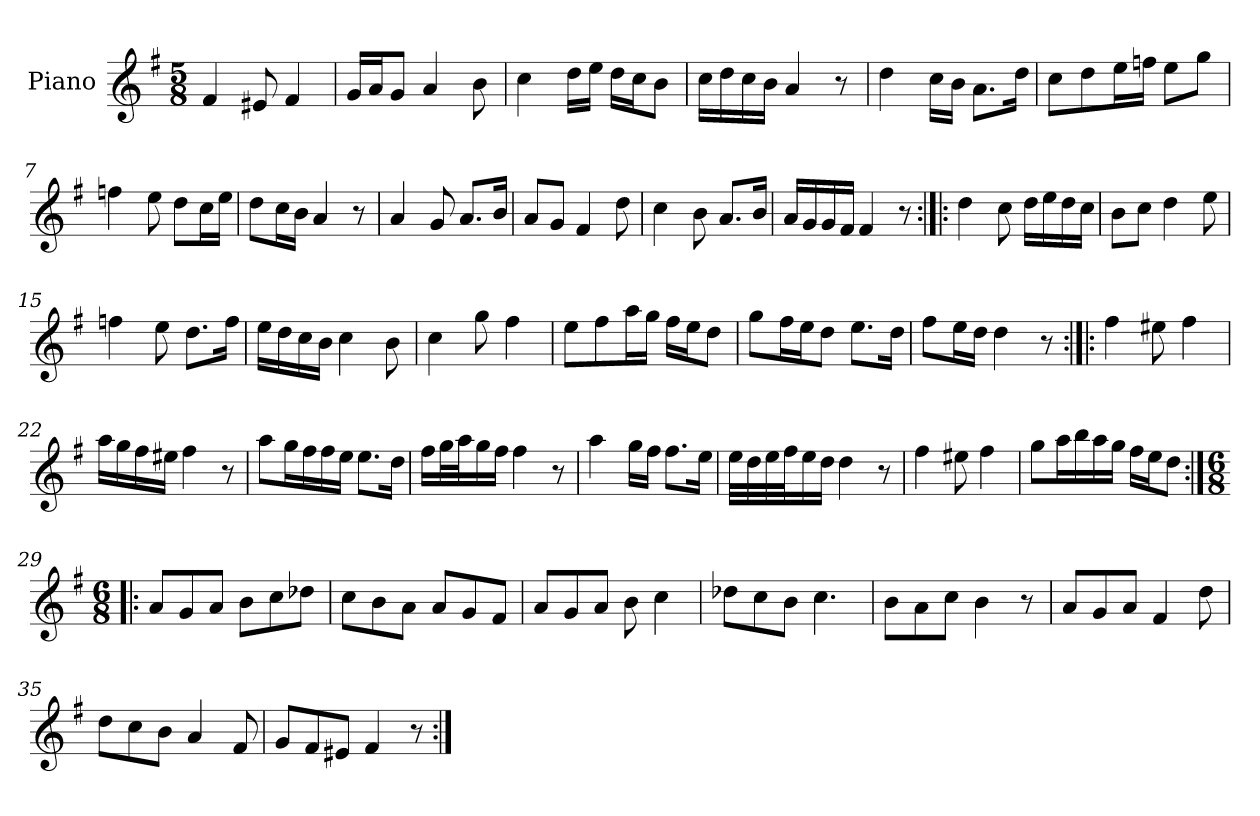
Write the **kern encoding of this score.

**kern
*part1
*staff1
*I"Piano
*I'Pno.
*clefG2
*k[f#]
*M5/8
=1
4f#/
8e#X/
4f#/
=2
16g/LL
16a/J
8g/J
4a/
8b\
=3
4cc\
16dd\LL
16ee\JJ
16dd\LL
16cc\J
8b\J
=4
16cc\LL
16dd\
16cc\
16b\JJ
4a/
8r
=5
4dd\
16cc\LL
16b\JJ
8.a\L
16dd\Jk
=6
8cc\L
8dd\
16ee\L
16ffn\JJ
8ee\L
8gg\J
=7
4ffn\
8ee\
8dd\L
16cc\L
16ee\JJ
!!LO:LB:g=z
=8
8dd\L
16cc\L
16b\JJ
4a/
8r
=9
4a/
8g/
8.a/L
16b/Jk
=10
8a/L
8g/J
4f#/
8dd\
=11
4cc\
8b\
8.a/L
16b/Jk
=12
16a/LL
16g/
16g/
16f#/JJ
4f#/
8r
=13:|!|:
4dd\
8cc\
16dd\LL
16ee\
16dd\
16cc\JJ
=14
8b\L
8cc\J
4dd\
8ee\
=15
4ffn\
8ee\
8.dd\L
16ff\Jk
!!LO:LB:g=z
=16
16ee\LL
16dd\
16cc\
16b\JJ
4cc\
8b\
=17
4cc\
8gg\
4ff#\
=18
8ee\L
8ff#\
16aa\L
16gg\JJ
16ff#\LL
16ee\J
8dd\J
=19
8gg\L
16ff#\L
16ee\J
8dd\J
8.ee\L
16dd\Jk
=20
8ff#\L
16ee\L
16dd\JJ
4dd\
8r
=21:|!|:
4ff#\
8ee#X\
4ff#\
=22
16aa\LL
16gg\
16ff#\
16ee#X\JJ
4ff#\
8r
!!LO:LB:g=z
=23
8aa\L
16gg\L
16ff#\
16ff#\
16ee\JJ
8.ee\L
16dd\Jk
=24
16ff#\LL
32gg\L
32aa\J
16gg\
16ff#\JJ
4ff#\
8r
=25
4aa\
16gg\LL
16ff#\JJ
8.ff#\L
16ee\Jk
=26
32ee\LLL
32dd\
32ee\
32ff#\J
16ee\
16dd\JJ
4dd\
8r
=27
4ff#\
8ee#X\
4ff#\
=28
8gg\L
16aa\L
16bb\
16aa\
16gg\JJ
16ff#\LL
16ee\J
8dd\J
!!LO:LB:g=z
=29:|!|:
*M6/8
8a/L
8g/
8a/J
8b\L
8cc\
8dd-X\J
=30
8cc\L
8b\
8a\J
8a/L
8g/
8f#/J
=31
8a/L
8g/
8a/J
8b\
4cc\
=32
8dd-X\L
8cc\
8b\J
4.cc\
=33
8b\L
8a\
8cc\J
4b\
8r
=34
8a/L
8g/
8a/J
4f#/
8dd\
=35
8dd\L
8cc\
8b\J
4a/
8f#/
!!LO:LB:g=z
=36
8g/L
8f#/
8e#X/J
4f#/
8r
=:|!
*-
